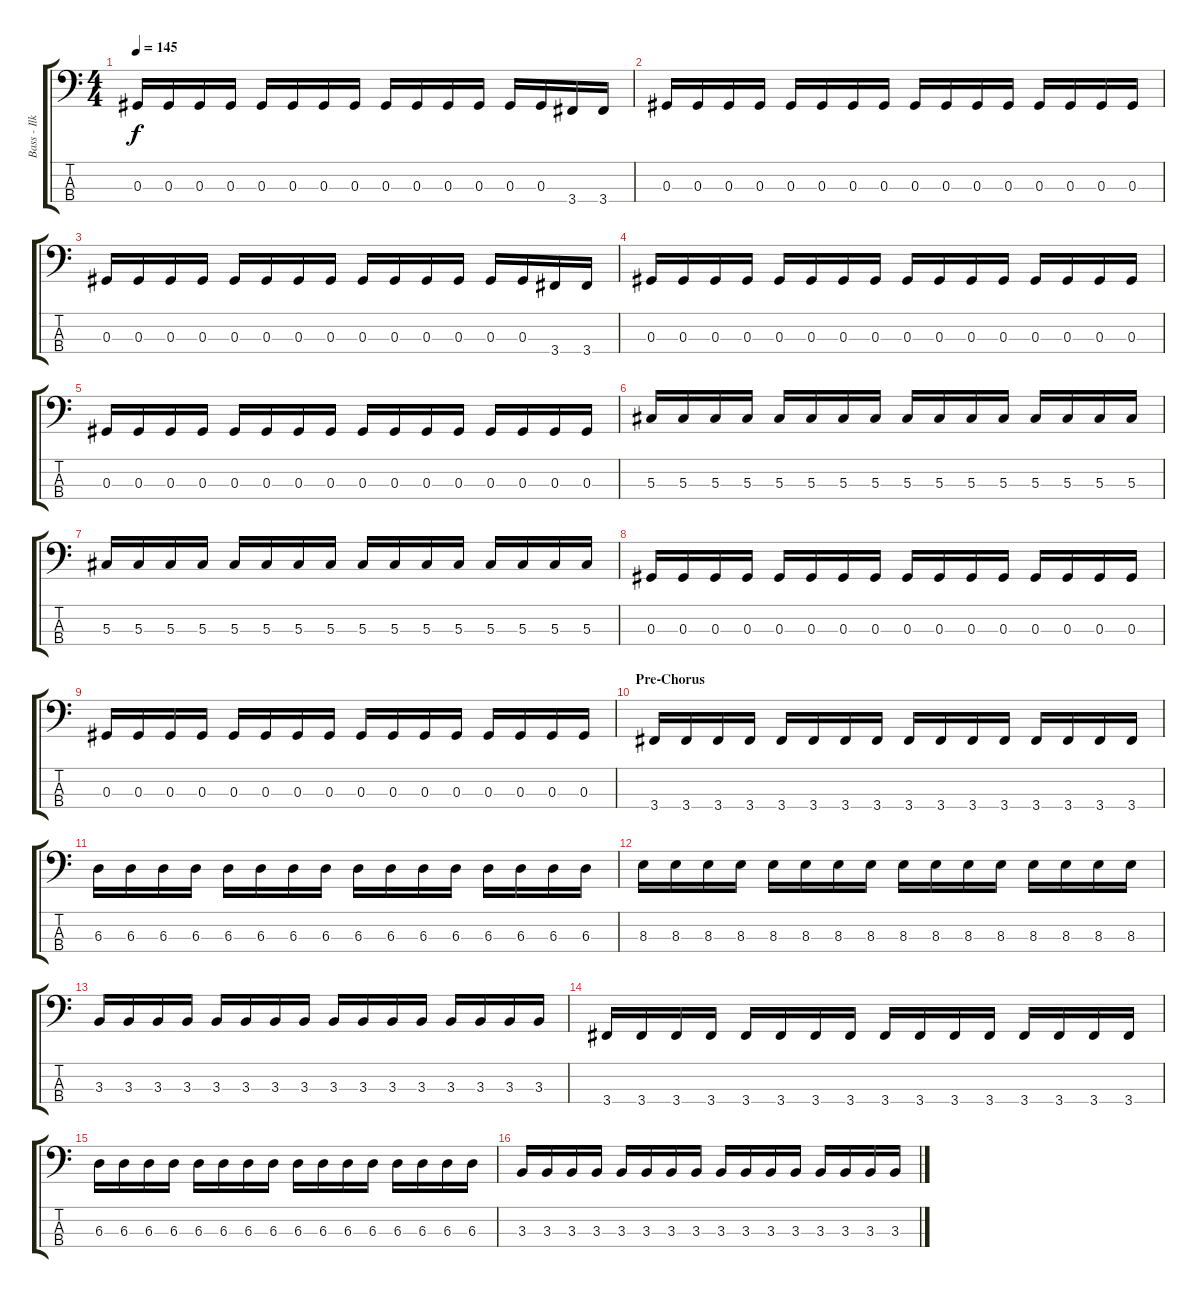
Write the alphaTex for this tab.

\track ("Bass - Ilker Erstin" "Bass - Ilk") {instrument electricbassfinger}
\staff {score tabs}
\tuning (Gb2 Db2 Ab1 Eb1) {hide}
\ts (4 4)
\tempo 145
\clef f4
\ks c
0.3.16{dy f} 0.3.16 0.3.16 0.3.16 0.3.16 0.3.16 0.3.16 0.3.16 0.3.16 0.3.16 0.3.16 0.3.16 0.3.16 0.3.16 3.4.16 3.4.16 |
0.3.16 0.3.16 0.3.16 0.3.16 0.3.16 0.3.16 0.3.16 0.3.16 0.3.16 0.3.16 0.3.16 0.3.16 0.3.16 0.3.16 0.3.16 0.3.16 |
0.3.16 0.3.16 0.3.16 0.3.16 0.3.16 0.3.16 0.3.16 0.3.16 0.3.16 0.3.16 0.3.16 0.3.16 0.3.16 0.3.16 3.4.16 3.4.16 |
0.3.16 0.3.16 0.3.16 0.3.16 0.3.16 0.3.16 0.3.16 0.3.16 0.3.16 0.3.16 0.3.16 0.3.16 0.3.16 0.3.16 0.3.16 0.3.16 |
0.3.16 0.3.16 0.3.16 0.3.16 0.3.16 0.3.16 0.3.16 0.3.16 0.3.16 0.3.16 0.3.16 0.3.16 0.3.16 0.3.16 0.3.16 0.3.16 |
5.3.16 5.3.16 5.3.16 5.3.16 5.3.16 5.3.16 5.3.16 5.3.16 5.3.16 5.3.16 5.3.16 5.3.16 5.3.16 5.3.16 5.3.16 5.3.16 |
5.3.16 5.3.16 5.3.16 5.3.16 5.3.16 5.3.16 5.3.16 5.3.16 5.3.16 5.3.16 5.3.16 5.3.16 5.3.16 5.3.16 5.3.16 5.3.16 |
0.3.16 0.3.16 0.3.16 0.3.16 0.3.16 0.3.16 0.3.16 0.3.16 0.3.16 0.3.16 0.3.16 0.3.16 0.3.16 0.3.16 0.3.16 0.3.16 |
0.3.16 0.3.16 0.3.16 0.3.16 0.3.16 0.3.16 0.3.16 0.3.16 0.3.16 0.3.16 0.3.16 0.3.16 0.3.16 0.3.16 0.3.16 0.3.16 |
\section ("" "Pre-Chorus")
3.4.16 3.4.16 3.4.16 3.4.16 3.4.16 3.4.16 3.4.16 3.4.16 3.4.16 3.4.16 3.4.16 3.4.16 3.4.16 3.4.16 3.4.16 3.4.16 |
6.3.16 6.3.16 6.3.16 6.3.16 6.3.16 6.3.16 6.3.16 6.3.16 6.3.16 6.3.16 6.3.16 6.3.16 6.3.16 6.3.16 6.3.16 6.3.16 |
8.3.16 8.3.16 8.3.16 8.3.16 8.3.16 8.3.16 8.3.16 8.3.16 8.3.16 8.3.16 8.3.16 8.3.16 8.3.16 8.3.16 8.3.16 8.3.16 |
3.3.16 3.3.16 3.3.16 3.3.16 3.3.16 3.3.16 3.3.16 3.3.16 3.3.16 3.3.16 3.3.16 3.3.16 3.3.16 3.3.16 3.3.16 3.3.16 |
3.4.16 3.4.16 3.4.16 3.4.16 3.4.16 3.4.16 3.4.16 3.4.16 3.4.16 3.4.16 3.4.16 3.4.16 3.4.16 3.4.16 3.4.16 3.4.16 |
6.3.16 6.3.16 6.3.16 6.3.16 6.3.16 6.3.16 6.3.16 6.3.16 6.3.16 6.3.16 6.3.16 6.3.16 6.3.16 6.3.16 6.3.16 6.3.16 |
3.3.16 3.3.16 3.3.16 3.3.16 3.3.16 3.3.16 3.3.16 3.3.16 3.3.16 3.3.16 3.3.16 3.3.16 3.3.16 3.3.16 3.3.16 3.3.16
